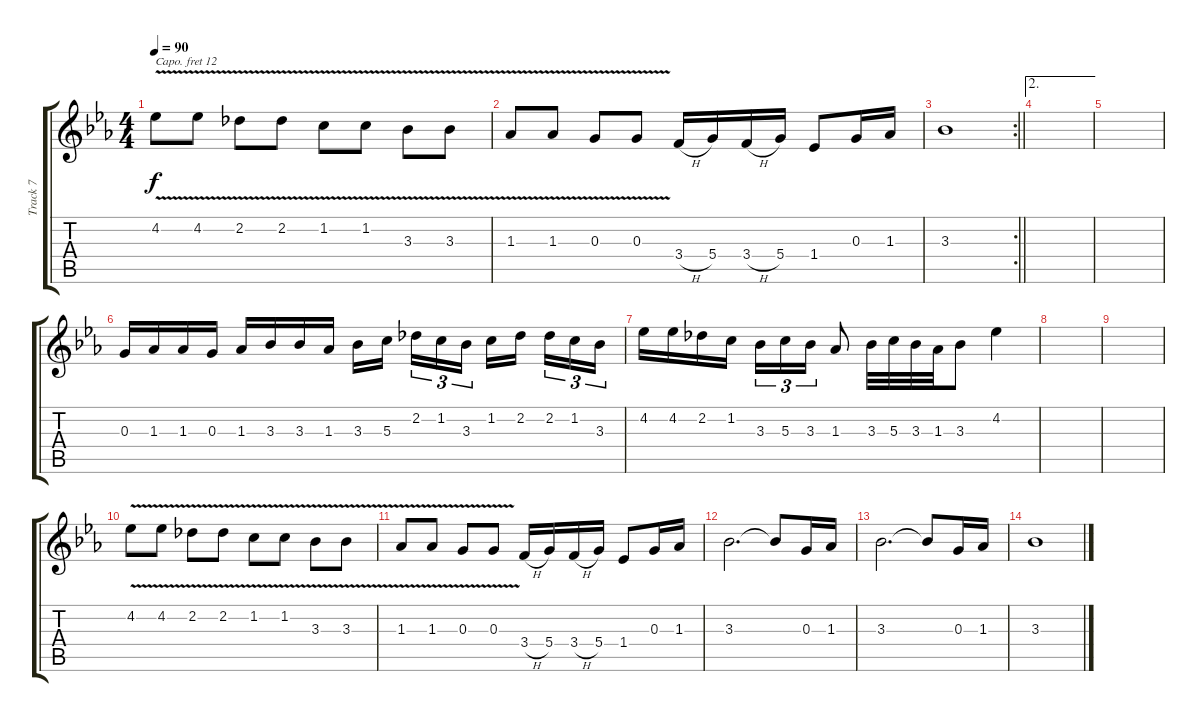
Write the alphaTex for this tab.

\track ("Track 7" "Track 7") {instrument shanai}
\staff {score tabs}
\capo 12
\tuning (E4 B3 G3 D3 A2 E2) {hide}
\ts (4 4)
\tempo 90
\clef g2
\ks eb
4.2{v}.8{dy f} 4.2{v}.8 2.2{v}.8 2.2{v}.8 1.2{v}.8 1.2{v}.8 3.3{v}.8 3.3{v}.8 |
1.3{v}.8 1.3{v}.8 0.3{v}.8 0.3{v}.8 3.4{h}.16 5.4.16 3.4{h}.16 5.4.16 1.4.8 0.3.16 1.3.16 |
\rc 2
\barLineRight lightlight
3.3.1 |
\ae 2
|
|
0.3.16 1.3.16 1.3.16 0.3.16 1.3.16 3.3.16 3.3.16 1.3.16 3.3.16 5.3.16{beam splitsecondary} 2.2.16{tu (3 2)} 1.2.16{tu (3 2)} 3.3.16{tu (3 2)} 1.2.16 2.2.16{beam splitsecondary} 2.2.16{tu (3 2)} 1.2.16{tu (3 2)} 3.3.16{tu (3 2)} |
4.2.16 4.2.16 2.2.16 1.2.16 3.3.16{tu (3 2)} 5.3.16{tu (3 2)} 3.3.16{tu (3 2)} 1.3.8 3.3.32 5.3.32 3.3.32 1.3.32 3.3.8 4.2.4 |
|
|
4.2{v}.8 4.2{v}.8 2.2{v}.8 2.2{v}.8 1.2{v}.8 1.2{v}.8 3.3{v}.8 3.3{v}.8 |
1.3{v}.8 1.3{v}.8 0.3{v}.8 0.3{v}.8 3.4{h}.16 5.4.16 3.4{h}.16 5.4.16 1.4.8 0.3.16 1.3.16 |
3.3.2{d} 3.3{t}.8 0.3.16 1.3.16 |
3.3.2{d} 3.3{t}.8 0.3.16 1.3.16 |
3.3.1{volume 0}
